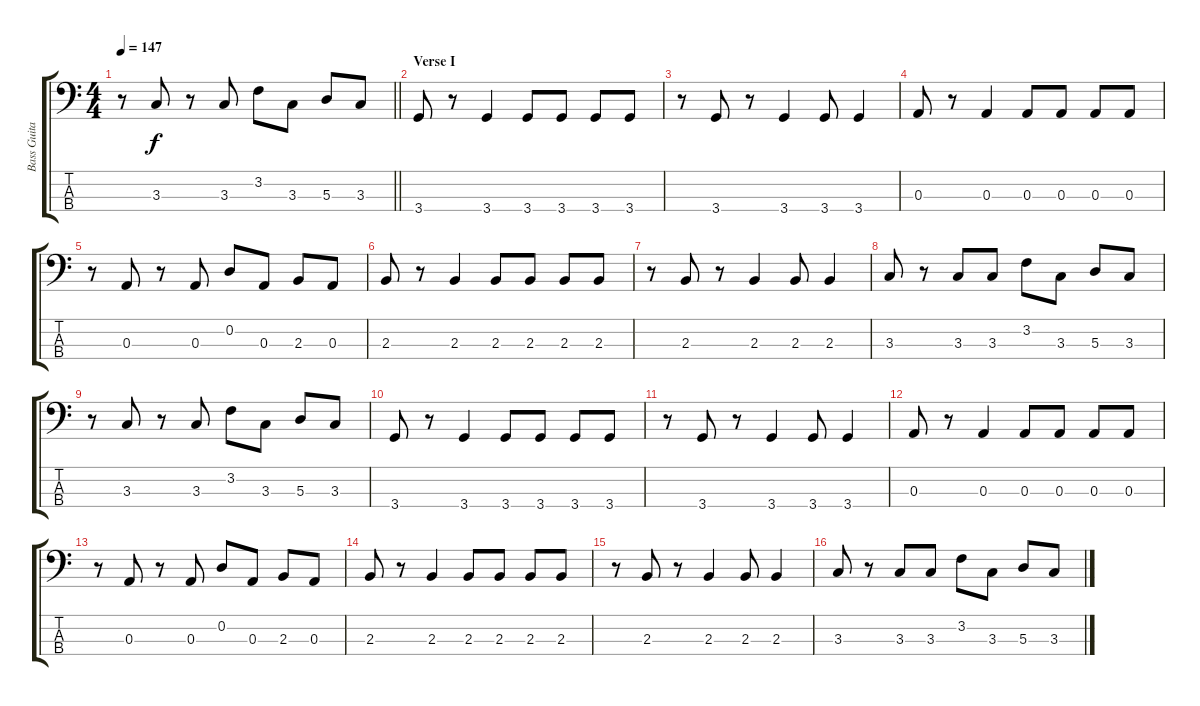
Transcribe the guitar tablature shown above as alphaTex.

\track ("Bass Guitar" "Bass Guita") {instrument electricbassfinger}
\staff {score tabs}
\tuning (G2 D2 A1 E1) {hide}
\ts (4 4)
\tempo 147
\clef f4
\barLineRight lightlight
\ks c
r.8{dy f} 3.3.8 r.8 3.3.8 3.2.8 3.3.8 5.3.8 3.3.8 |
\section ("" "Verse I")
3.4.8 r.8 3.4.4 3.4.8 3.4.8 3.4.8 3.4.8 |
r.8 3.4.8 r.8 3.4.4 3.4.8 3.4.4 |
0.3.8 r.8 0.3.4 0.3.8 0.3.8 0.3.8 0.3.8 |
r.8 0.3.8 r.8 0.3.8 0.2.8 0.3.8 2.3.8 0.3.8 |
2.3.8 r.8 2.3.4 2.3.8 2.3.8 2.3.8 2.3.8 |
r.8 2.3.8 r.8 2.3.4 2.3.8 2.3.4 |
3.3.8 r.8 3.3.8 3.3.8 3.2.8 3.3.8 5.3.8 3.3.8 |
r.8 3.3.8 r.8 3.3.8 3.2.8 3.3.8 5.3.8 3.3.8 |
3.4.8 r.8 3.4.4 3.4.8 3.4.8 3.4.8 3.4.8 |
r.8 3.4.8 r.8 3.4.4 3.4.8 3.4.4 |
0.3.8 r.8 0.3.4 0.3.8 0.3.8 0.3.8 0.3.8 |
r.8 0.3.8 r.8 0.3.8 0.2.8 0.3.8 2.3.8 0.3.8 |
2.3.8 r.8 2.3.4 2.3.8 2.3.8 2.3.8 2.3.8 |
r.8 2.3.8 r.8 2.3.4 2.3.8 2.3.4 |
3.3.8 r.8 3.3.8 3.3.8 3.2.8 3.3.8 5.3.8 3.3.8
